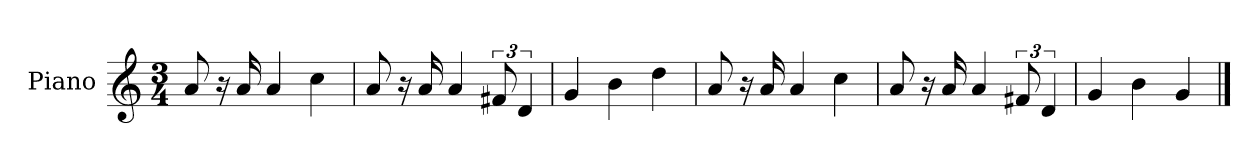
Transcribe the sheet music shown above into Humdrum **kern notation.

**kern
*part1
*staff1
*I"Piano
*I'P-no
*clefG2
*k[]
*M3/4
*MM188
=1
8a/
16r
16a/
4a/
4cc\
=2
8a/
16r
16a/
4a/
12f#X/
6d/
=3
4g/
4b\
4dd\
=4
8a/
16r
16a/
4a/
4cc\
=5
8a/
16r
16a/
4a/
12f#X/
6d/
=6
4g/
4b\
4g/
==
*-
